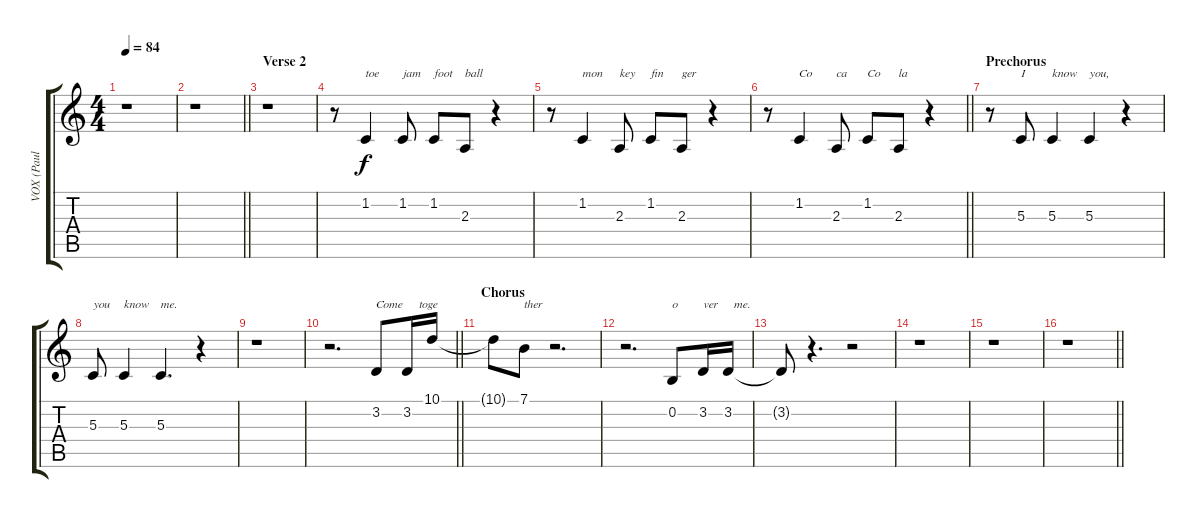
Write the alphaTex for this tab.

\track ("VOX (Paul McCartney)" "VOX (Paul ") {instrument tenorsax}
\staff {score tabs}
\tuning (E4 B3 G3 D3 A2 E2) {hide}
\ts (4 4)
\tempo 84
\clef g2
\ks c
r.1{dy f} |
\barLineRight lightlight
r.1 |
\section ("" "Verse 2")
r.1 |
r.8 1.2.4{txt "toe"} 1.2.8{txt "jam"} 1.2.8{txt "foot"} 2.3.8{txt "ball"} r.4 |
r.8 1.2.4{txt "mon"} 2.3.8{txt "key"} 1.2.8{txt "fin"} 2.3.8{txt "ger"} r.4 |
\barLineRight lightlight
r.8 1.2.4{txt "Co"} 2.3.8{txt "ca"} 1.2.8{txt "Co"} 2.3.8{txt "la"} r.4 |
\section ("" "Prechorus")
r.8 5.3.8{txt "I"} 5.3.4{txt "know"} 5.3.4{txt "you,"} r.4 |
5.3.8{txt "you"} 5.3.4{txt "know"} 5.3.4{d txt "me."} r.4 |
r.1 |
\barLineRight lightlight
r.2{d} 3.2.8{txt "Come"} 3.2.16{txt "    toge"} 10.1.16 |
\section ("" "Chorus")
10.1{t}.8 7.1.8{txt "ther"} r.2{d} |
r.2{d} 0.2.8{txt "o"} 3.2.16{txt "ver"} 3.2.16{txt "  me."} |
3.2{t}.8 r.4{d} r.2 |
r.1 |
r.1 |
\barLineRight lightlight
r.1
